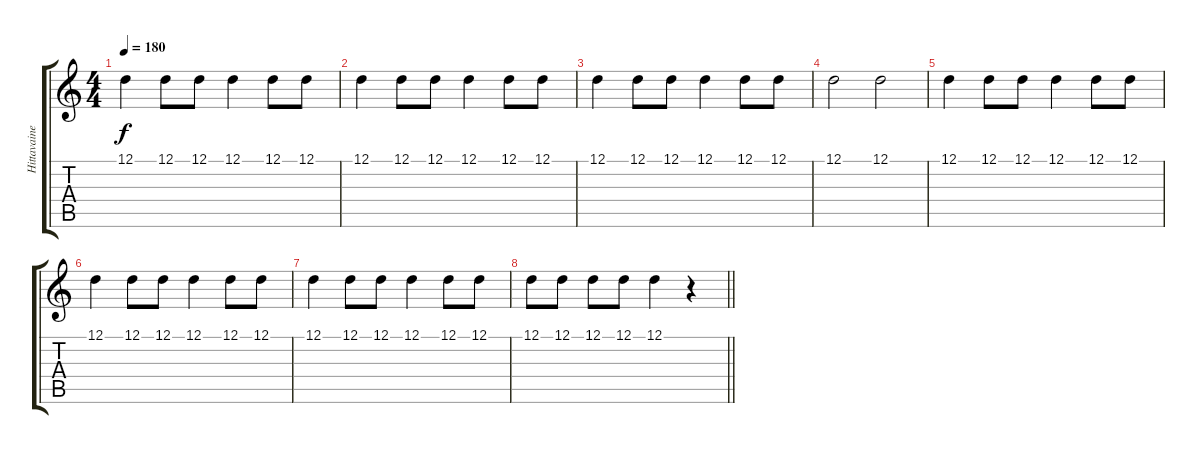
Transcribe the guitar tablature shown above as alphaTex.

\track ("Hittavainen" "Hittavaine") {instrument violin}
\staff {score tabs}
\tuning (D4 A3 F3 C3 G2 D2) {hide}
\ts (4 4)
\tempo 180
\clef g2
\ks c
12.1.4{dy f} 12.1.8 12.1.8 12.1.4 12.1.8 12.1.8 |
12.1.4 12.1.8 12.1.8 12.1.4 12.1.8 12.1.8 |
12.1.4 12.1.8 12.1.8 12.1.4 12.1.8 12.1.8 |
12.1.2 12.1.2 |
12.1.4 12.1.8 12.1.8 12.1.4 12.1.8 12.1.8 |
12.1.4 12.1.8 12.1.8 12.1.4 12.1.8 12.1.8 |
12.1.4 12.1.8 12.1.8 12.1.4 12.1.8 12.1.8 |
\barLineRight lightlight
12.1.8 12.1.8 12.1.8 12.1.8 12.1.4 r.4
